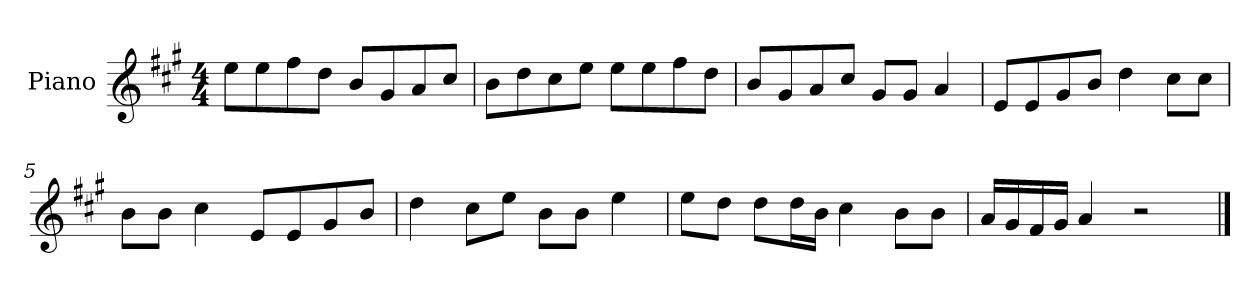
**kern
*part1
*staff1
*I"Piano
*I'P-no
*clefG2
*k[f#c#g#]
*M4/4
*MM90
=1
8ee\L
8ee\
8ff#\
8dd\J
8b/L
8g#/
8a/
8cc#/J
=2
8b\L
8dd\
8cc#\
8ee\J
8ee\L
8ee\
8ff#\
8dd\J
=3
8b/L
8g#/
8a/
8cc#/J
8g#/L
8g#/J
4a/
=4
8e/L
8e/
8g#/
8b/J
4dd\
8cc#\L
8cc#\J
=5
8b\L
8b\J
4cc#\
8e/L
8e/
8g#/
8b/J
!!LO:LB:g=z
=6
4dd\
8cc#\L
8ee\J
8b\L
8b\J
4ee\
=7
8ee\L
8dd\J
8dd\L
16dd\L
16b\JJ
4cc#\
8b\L
8b\J
=8
16a/LL
16g#/
16f#/
16g#/JJ
4a/
2r
==
*-
